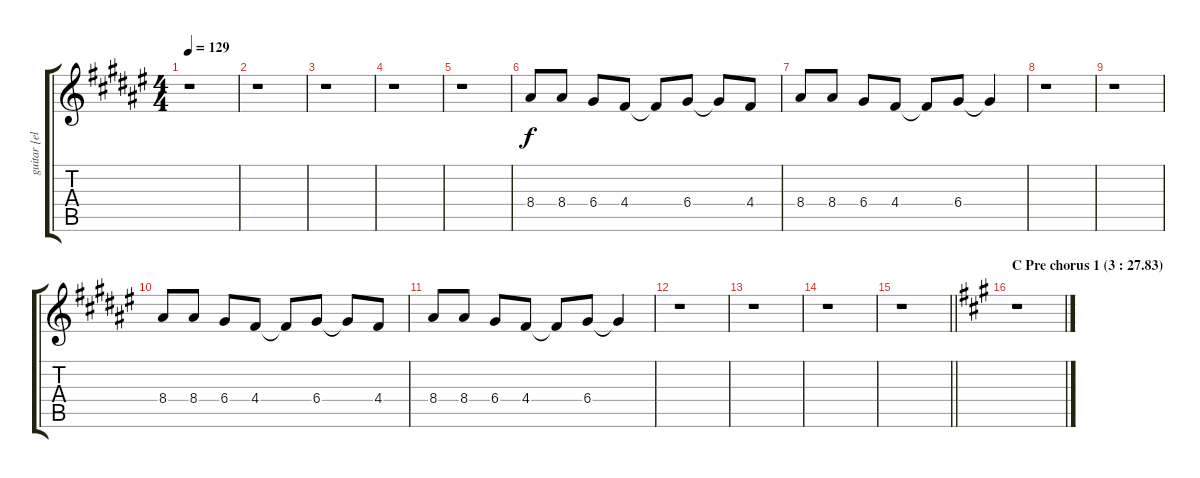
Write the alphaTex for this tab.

\track ("guitar [electric]" "guitar [el") {instrument electricguitarclean}
\staff {score tabs}
\tuning (E4 B3 G3 D3 A2 E2) {hide}
\ts (4 4)
\tempo 129
\clef g2
\ks f#
r.1{dy f} |
r.1 |
r.1 |
r.1 |
r.1 |
8.4.8 8.4.8 6.4.8 4.4.8 4.4{t}.8 6.4.8 6.4{t}.8 4.4.8 |
8.4.8 8.4.8 6.4.8 4.4.8 4.4{t}.8 6.4.8 6.4{t}.4 |
r.1 |
r.1 |
8.4.8 8.4.8 6.4.8 4.4.8 4.4{t}.8 6.4.8 6.4{t}.8 4.4.8 |
8.4.8 8.4.8 6.4.8 4.4.8 4.4{t}.8 6.4.8 6.4{t}.4 |
r.1 |
r.1 |
r.1 |
\barLineRight lightlight
r.1 |
\section ("" "C Pre chorus 1 (3 : 27.83)")
\ks a
r.1
